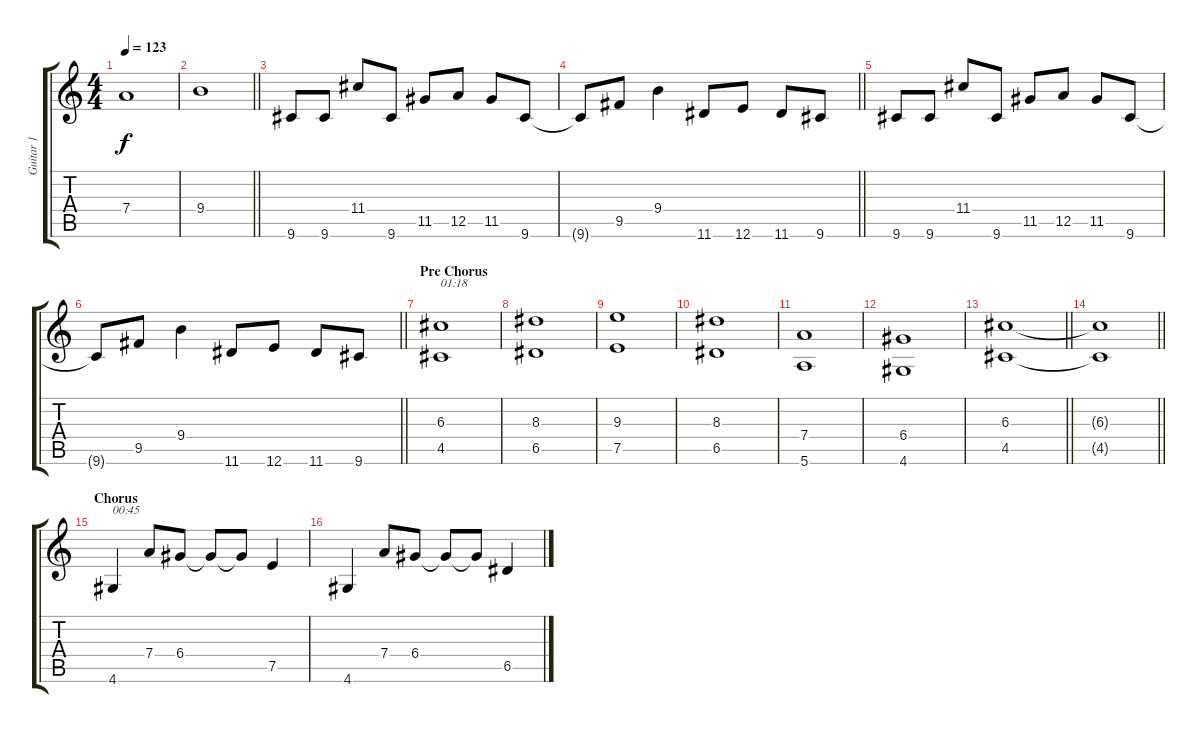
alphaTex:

\track ("Guitar 1" "Guitar 1") {instrument distortionguitar}
\staff {score tabs}
\tuning (E4 B3 G3 D3 A2 E2) {hide}
\ts (4 4)
\tempo 123
\clef g2
\ks c
7.4.1{dy f} |
\barLineRight lightlight
9.4.1 |
9.6.8 9.6.8 11.4.8 9.6.8 11.5.8 12.5.8 11.5.8 9.6.8 |
\barLineRight lightlight
9.6{t}.8 9.5.8 9.4.4 11.6.8 12.6.8 11.6.8 9.6.8 |
9.6.8 9.6.8 11.4.8 9.6.8 11.5.8 12.5.8 11.5.8 9.6.8 |
\barLineRight lightlight
9.6{t}.8 9.5.8 9.4.4 11.6.8 12.6.8 11.6.8 9.6.8 |
\section ("" "Pre Chorus")
(6.3 4.5).1{txt "01:18"} |
(8.3 6.5).1 |
(9.3 7.5).1 |
(8.3 6.5).1 |
(7.4 5.6).1 |
(6.4 4.6).1 |
\barLineRight lightlight
(6.3 4.5).1 |
\barLineRight lightlight
(6.3{t} 4.5{t}).1 |
\section ("" "Chorus")
4.6.4{txt "00:45"} 7.4.8 6.4.8 6.4{t}.8 6.4{t}.8 7.5.4 |
4.6.4 7.4.8 6.4.8 6.4{t}.8 6.4{t}.8 6.5.4
